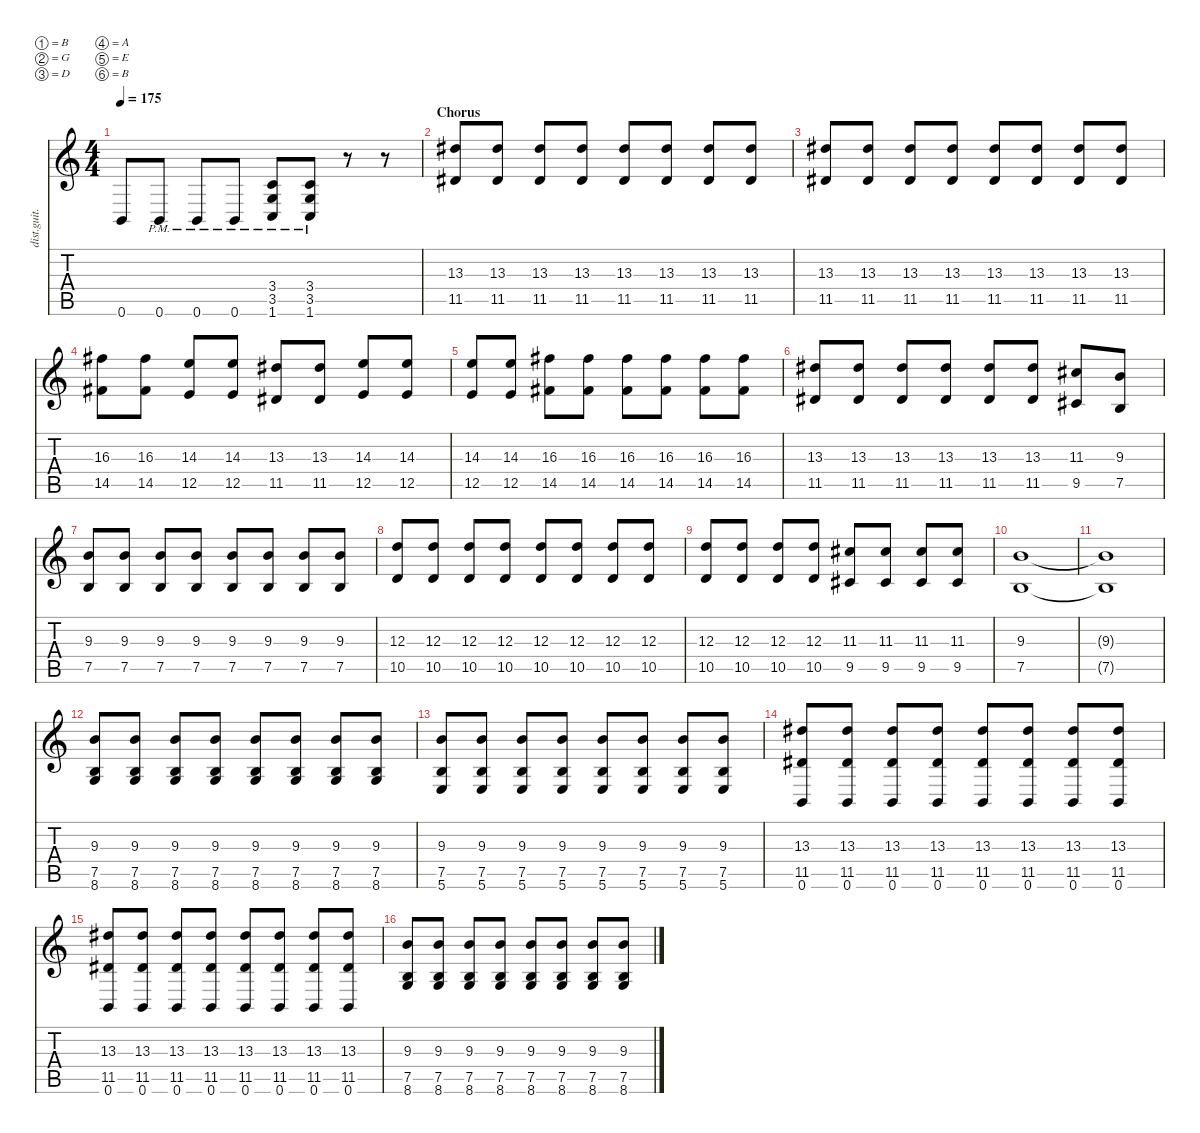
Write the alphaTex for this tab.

\defaultSystemsLayout 4
\hideDynamics
\bracketExtendMode nobrackets
\track ("Distortion Guitar - Petr" "dist.guit.") {instrument distortionguitar}
\staff {score tabs}
\tuning (B3 G3 D3 A2 E2 B1)
\ts (4 4)
\tempo 175
\clef g2
\ks c
0.6.8{dy ff beam Up} 0.6{pm}.8{beam Up} 0.6{pm}.8{dy mf beam Up} 0.6{pm}.8{beam Up} (1.6{pm} 3.5{pm} 3.4{pm}).8{beam Up} (1.6{pm} 3.5{pm} 3.4{pm}).8{beam Up} r.8{beam Down} r.8{beam Down} |
\section ("" "Chorus")
(11.5{acc #} 13.3{acc #}).8{dy ff beam Up} (11.5{acc #} 13.3{acc #}).8{beam Up} (11.5{acc #} 13.3{acc #}).8{beam Up} (11.5{acc #} 13.3{acc #}).8{beam Up} (11.5{acc #} 13.3{acc #}).8{beam Up} (11.5{acc #} 13.3{acc #}).8{beam Up} (11.5{acc #} 13.3{acc #}).8{beam Up} (11.5{acc #} 13.3{acc #}).8{beam Up} |
(11.5{acc #} 13.3{acc #}).8{beam Up} (11.5{acc #} 13.3{acc #}).8{beam Up} (11.5{acc #} 13.3{acc #}).8{beam Up} (11.5{acc #} 13.3{acc #}).8{beam Up} (11.5{acc #} 13.3{acc #}).8{beam Up} (11.5{acc #} 13.3{acc #}).8{beam Up} (11.5{acc #} 13.3{acc #}).8{beam Up} (11.5{acc #} 13.3{acc #}).8{beam Up} |
(14.5{acc #} 16.3{acc #}).8{beam Down} (14.5{acc #} 16.3{acc #}).8{beam Down} (12.5 14.3).8{beam Up} (12.5 14.3).8{beam Up} (11.5{acc #} 13.3{acc #}).8{beam Up} (11.5{acc #} 13.3{acc #}).8{beam Up} (12.5 14.3).8{beam Up} (12.5 14.3).8{beam Up} |
(12.5 14.3).8{beam Up} (12.5 14.3).8{beam Up} (14.5{acc #} 16.3{acc #}).8{beam Down} (14.5{acc #} 16.3{acc #}).8{beam Down} (14.5{acc #} 16.3{acc #}).8{beam Down} (14.5{acc #} 16.3{acc #}).8{beam Down} (14.5{acc #} 16.3{acc #}).8{beam Down} (14.5{acc #} 16.3{acc #}).8{beam Down} |
(11.5{acc #} 13.3{acc #}).8{beam Up} (11.5{acc #} 13.3{acc #}).8{beam Up} (11.5{acc #} 13.3{acc #}).8{beam Up} (11.5{acc #} 13.3{acc #}).8{beam Up} (11.5{acc #} 13.3{acc #}).8{beam Up} (11.5{acc #} 13.3{acc #}).8{beam Up} (9.5{acc #} 11.3{acc #}).8{beam Up} (7.5 9.3).8{beam Up} |
(7.5 9.3).8{beam Up} (7.5 9.3).8{beam Up} (7.5 9.3).8{beam Up} (7.5 9.3).8{beam Up} (7.5 9.3).8{beam Up} (7.5 9.3).8{beam Up} (7.5 9.3).8{beam Up} (7.5 9.3).8{beam Up} |
(10.5 12.3).8{beam Up} (10.5 12.3).8{beam Up} (10.5 12.3).8{beam Up} (10.5 12.3).8{beam Up} (10.5 12.3).8{beam Up} (10.5 12.3).8{beam Up} (10.5 12.3).8{beam Up} (10.5 12.3).8{beam Up} |
(10.5 12.3).8{beam Up} (10.5 12.3).8{beam Up} (10.5 12.3).8{beam Up} (10.5 12.3).8{beam Up} (9.5{acc #} 11.3{acc #}).8{beam Up} (9.5{acc #} 11.3{acc #}).8{beam Up} (9.5{acc #} 11.3{acc #}).8{beam Up} (9.5{acc #} 11.3{acc #}).8{beam Up} |
(7.5 9.3).1{beam Up} |
(7.5{t} 9.3{t}).1{beam Up} |
(8.6 7.5 9.3).8{beam Up} (8.6 7.5 9.3).8{beam Up} (8.6 7.5 9.3).8{beam Up} (8.6 7.5 9.3).8{beam Up} (8.6 7.5 9.3).8{beam Up} (8.6 7.5 9.3).8{beam Up} (8.6 7.5 9.3).8{beam Up} (8.6 7.5 9.3).8{beam Up} |
(5.6 7.5 9.3).8{beam Up} (5.6 7.5 9.3).8{beam Up} (5.6 7.5 9.3).8{beam Up} (5.6 7.5 9.3).8{beam Up} (5.6 7.5 9.3).8{beam Up} (5.6 7.5 9.3).8{beam Up} (5.6 7.5 9.3).8{beam Up} (5.6 7.5 9.3).8{beam Up} |
(0.6 11.5{acc #} 13.3{acc #}).8{beam Up} (0.6 11.5{acc #} 13.3{acc #}).8{beam Up} (0.6 11.5{acc #} 13.3{acc #}).8{beam Up} (0.6 11.5{acc #} 13.3{acc #}).8{beam Up} (0.6 11.5{acc #} 13.3{acc #}).8{beam Up} (0.6 11.5{acc #} 13.3{acc #}).8{beam Up} (0.6 11.5{acc #} 13.3{acc #}).8{beam Up} (0.6 11.5{acc #} 13.3{acc #}).8{beam Up} |
(0.6 11.5{acc #} 13.3{acc #}).8{beam Up} (0.6 11.5{acc #} 13.3{acc #}).8{beam Up} (0.6 11.5{acc #} 13.3{acc #}).8{beam Up} (0.6 11.5{acc #} 13.3{acc #}).8{beam Up} (0.6 11.5{acc #} 13.3{acc #}).8{beam Up} (0.6 11.5{acc #} 13.3{acc #}).8{beam Up} (0.6 11.5{acc #} 13.3{acc #}).8{beam Up} (0.6 11.5{acc #} 13.3{acc #}).8{beam Up} |
(8.6 7.5 9.3).8{beam Up} (8.6 7.5 9.3).8{beam Up} (8.6 7.5 9.3).8{beam Up} (8.6 7.5 9.3).8{beam Up} (8.6 7.5 9.3).8{beam Up} (8.6 7.5 9.3).8{beam Up} (8.6 7.5 9.3).8{beam Up} (8.6 7.5 9.3).8{beam Up}
